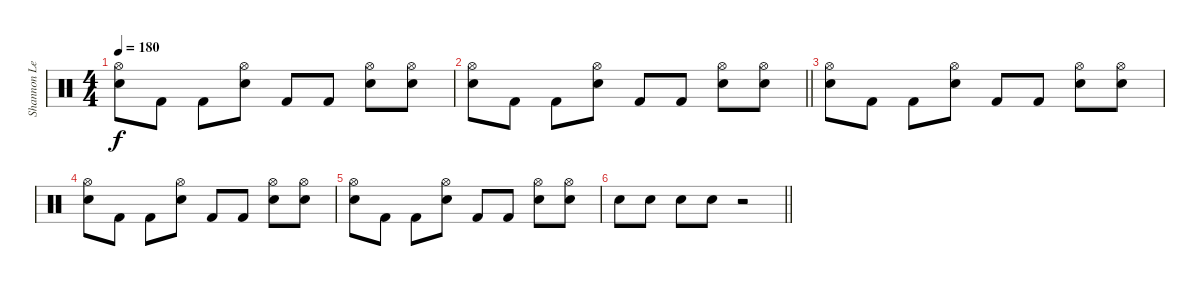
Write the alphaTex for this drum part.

\track ("Shannon Leto [Drums]" "Shannon Le") {instrument percussion}
\staff {score}
\articulation defaults
\ts (4 4)
\tempo 180
\clef neutral
\ks c
("Hi-Hat (open)" "Electric Snare (hit)").8{dy f} "Kick (hit) 2".8 "Kick (hit) 2".8 ("Hi-Hat (open)" "Electric Snare (hit)").8 "Kick (hit) 2".8 "Kick (hit) 2".8 ("Hi-Hat (open)" "Electric Snare (hit)").8 ("Hi-Hat (open)" "Electric Snare (hit)").8 |
\barLineRight lightlight
("Hi-Hat (open)" "Electric Snare (hit)").8 "Kick (hit) 2".8 "Kick (hit) 2".8 ("Hi-Hat (open)" "Electric Snare (hit)").8 "Kick (hit) 2".8 "Kick (hit) 2".8 ("Hi-Hat (open)" "Electric Snare (hit)").8 ("Hi-Hat (open)" "Electric Snare (hit)").8 |
("Hi-Hat (open)" "Electric Snare (hit)").8 "Kick (hit) 2".8 "Kick (hit) 2".8 ("Hi-Hat (open)" "Electric Snare (hit)").8 "Kick (hit) 2".8 "Kick (hit) 2".8 ("Hi-Hat (open)" "Electric Snare (hit)").8 ("Hi-Hat (open)" "Electric Snare (hit)").8 |
("Hi-Hat (open)" "Electric Snare (hit)").8 "Kick (hit) 2".8 "Kick (hit) 2".8 ("Hi-Hat (open)" "Electric Snare (hit)").8 "Kick (hit) 2".8 "Kick (hit) 2".8 ("Hi-Hat (open)" "Electric Snare (hit)").8 ("Hi-Hat (open)" "Electric Snare (hit)").8 |
("Hi-Hat (open)" "Electric Snare (hit)").8 "Kick (hit) 2".8 "Kick (hit) 2".8 ("Hi-Hat (open)" "Electric Snare (hit)").8 "Kick (hit) 2".8 "Kick (hit) 2".8 ("Hi-Hat (open)" "Electric Snare (hit)").8 ("Hi-Hat (open)" "Electric Snare (hit)").8 |
\barLineRight lightlight "Electric Snare (hit)".8 "Electric Snare (hit)".8 "Electric Snare (hit)".8 "Electric Snare (hit)".8
r.2
